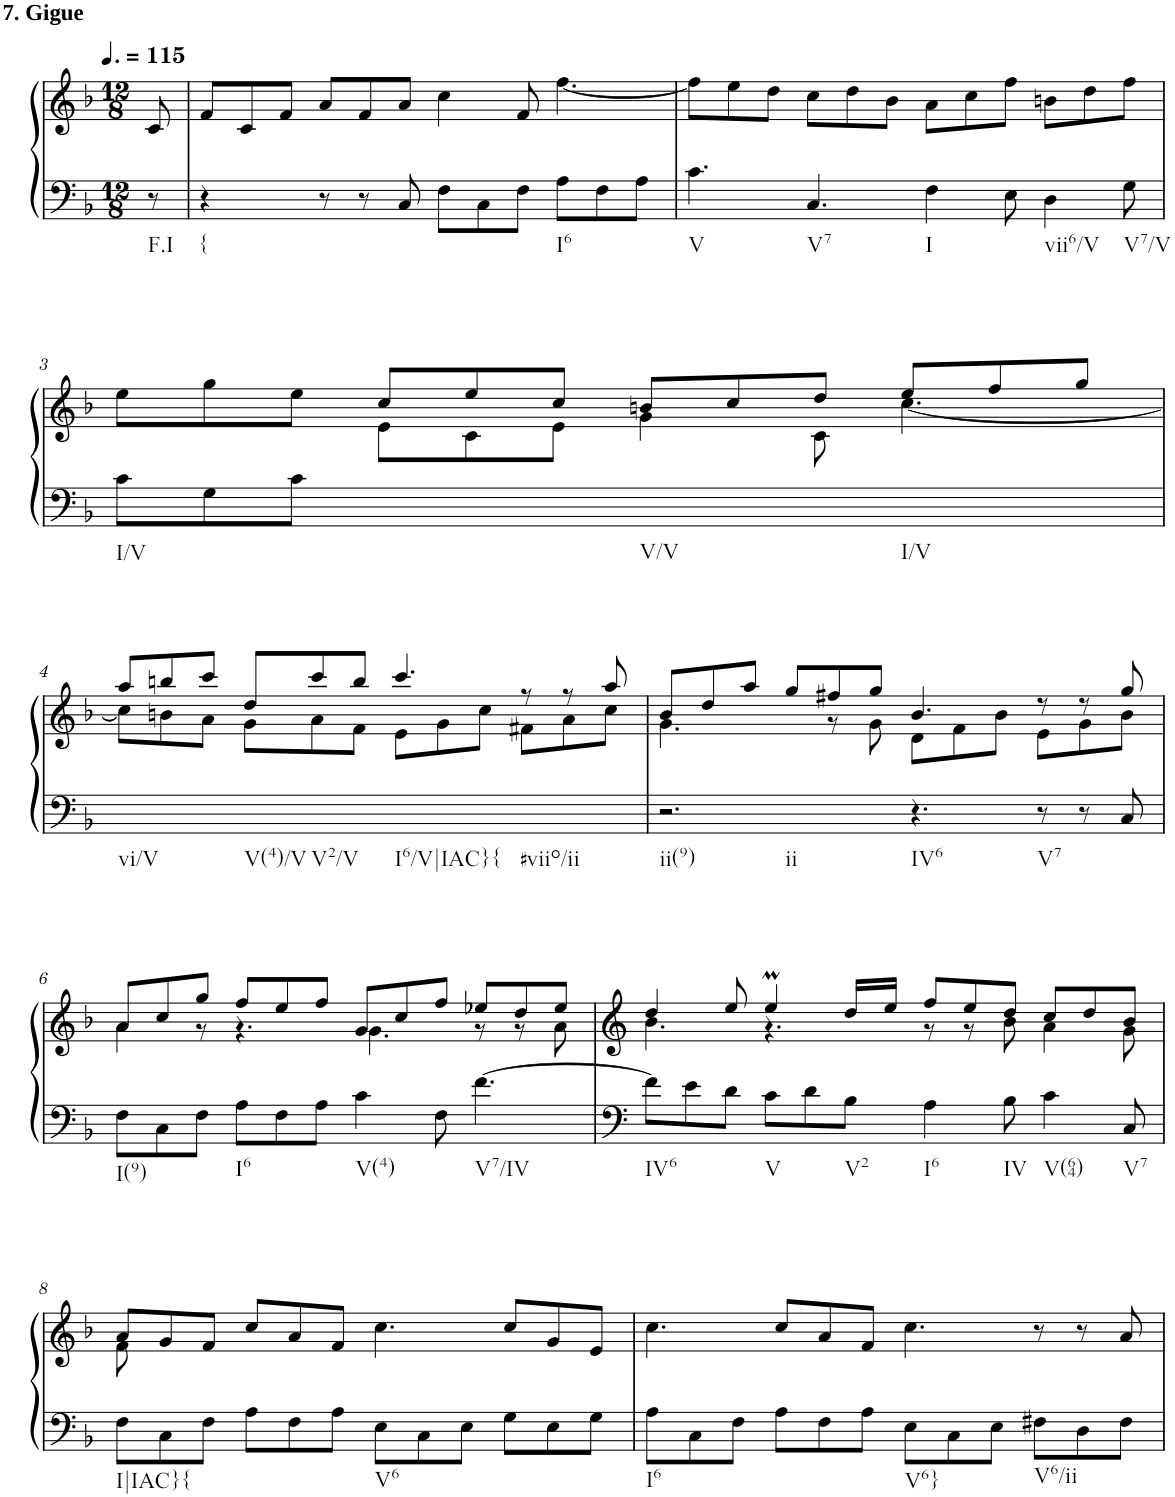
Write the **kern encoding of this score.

**kern	**kern
*part1	*part1
*staff2	*staff1
*I"Klavier linke Hand	*
*clefF4	*clefG2
*k[b-]	*k[b-]
*M12/8	*M12/8
*MM173	*MM173
=	=
!	!LO:TX:a:B:t=7. Gigue
!LO:TX:b:t=F.I	!
8r	8c/
=1	=1
*	*^
!LO:TX:b:t={	!	!
4r	8f/L	2.ryy
.	8c/	.
8ryy	8f/J	.
8r	8a/L	.
8r	8f/	.
8C/	8a/J	.
8F\L	4ryy	4cc\
8C\	.	.
8F\J	8f/	8ryy
!LO:TX:b:t=I6	!	!
8A\L	8ryy	[4.ff\
8F\	4ryy	.
8A\J	.	.
=2	=2	=2
!LO:TX:b:t=V	!	!
4.c\	1.ryy	8ff\L]
.	.	8ee\
.	.	8dd\J
!LO:TX:b:t=V7	!	!
4.C/	.	8cc\L
.	.	8dd\
.	.	8b-\J
!LO:TX:b:t=I	!	!
4F\	.	8a\L
.	.	8cc\
8E\	.	8ff\J
!LO:TX:b:t=vii6/V	!	!
4D\	.	8bn\L
.	.	8dd\
!LO:TX:b:t=V7/V	!	!
8G\	.	8ff\J
!!LO:LB:g=z	!!
=3	=3	=3
!LO:TX:b:t=I/V	!	!
8c\L	4ryy	8ee\L
8G\	.	8gg\
8c\J	8ryy	8ee\J
8ryy	8cc/L	8e\L
!LO:TX:b:t=V/V	!	!
2ryy	8ee/	8c\
.	8cc/J	8e\J
.	8bn/L	4g\
.	8cc/	.
!LO:TX:b:t=I/V	!	!
2ryy	8dd/J	8c\
.	8ee/L	[4.cc\
.	8ff/	.
.	8gg/J	.
!!LO:LB:g=z	!!
=4	=4	=4
!LO:TX:b:t=vi/V	!	!
!LO:TX:b:t=V(4)/V	!	!
!LO:TX:b:t=V2/V	!	!
!LO:TX:b:t=I6/V|IAC}{	!	!
!LO:TX:b:t=#viio/ii	!	!
1.ryy	8aa/L	8cc\L]
.	8bbn/	8bn\
.	8ccc/J	8a\J
.	8dd/L	8g\L
.	8ccc/	8a\
.	8bb/J	8f\J
.	4.ccc/	8e\L
.	.	8g\
.	.	8cc\J
.	8r	8f#X\L
.	8r	8a\
.	8aa/	8cc\J
=5	=5	=5
!LO:TX:b:t=ii(9)	!	!
!LO:TX:b:t=ii	!	!
2.r	8b-/L	4.g\
.	8dd/	.
.	8aa/J	.
.	8gg/L	8ryy
.	8ff#X/	8r
.	8gg/J	8g\
!LO:TX:b:t=IV6	!	!
4.r	4.b-/	8d\L
.	.	8f\
.	.	8b-\J
!LO:TX:b:t=V7	!	!
8r	8r	8e\L
8r	8r	8g\
8C/	8gg/	8b-\J
!!LO:LB:g=z	!!
=6	=6	=6
!LO:TX:b:t=I(9)	!	!
8F\L	8a/L	4a\
8C\	8cc/	.
8F\J	8gg/J	8r
!LO:TX:b:t=I6	!	!
8A\L	8ff/L	4.r
8F\	8ee/	.
8A\J	8ff/J	.
!LO:TX:b:t=V(4)	!	!
4c\	8g/L	4.g\
.	8cc/	.
8F\	8ff/J	.
!LO:TX:b:t=V7/IV	!	!
[4.f\	8ee-X/L	8r
.	8dd/	8r
.	8ee-/J	8a\
=7	=7	=7
!LO:TX:b:t=IV6	!	!
8f\L]	4dd/	4.b-\
8e\	.	.
8d\J	8ee/	.
!LO:TX:b:t=V	!	!
8c\L	4eem/	4.r
8d\	.	.
!LO:TX:b:t=V2	!	!
8B-\J	16dd/LL	.
.	16ee/JJ	.
!LO:TX:b:t=I6	!	!
4A\	8ff/L	8r
.	8ee/	8r
!LO:TX:b:t=IV	!	!
8B-\	8dd/J	8b-\
!LO:TX:b:t=V(64)	!	!
4c\	8cc/L	4a\
.	8dd/	.
!LO:TX:b:t=V7	!	!
8C/	8b-/J	8g\
!!LO:LB:g=z	!!
=8	=8	=8
!LO:TX:b:t=I|IAC}{	!	!
8F\L	8a/L	8f\
8C\	8g/	1ryy
8F\J	8f/J	.
8A\L	8cc/L	.
8F\	8a/	.
8A\J	8f/J	.
!LO:TX:b:t=V6	!	!
8E\L	4.cc\	.
8C\	.	.
8E\J	.	.
8G\L	8cc/L	4.ryy
8E\	8g/	.
8G\J	8e/J	.
*	*v	*v
=9	=9
!LO:TX:b:t=I6	!
8A\L	4.cc\
8C\	.
8F\J	.
8A\L	8cc/L
8F\	8a/
8A\J	8f/J
!LO:TX:b:t=V6}	!
8E\L	4.cc\
8C\	.
8E\J	.
!LO:TX:b:t=V6/ii	!
8F#X\L	8r
8D\	8r
8F#\J	8a/
=	=
*-	*-
